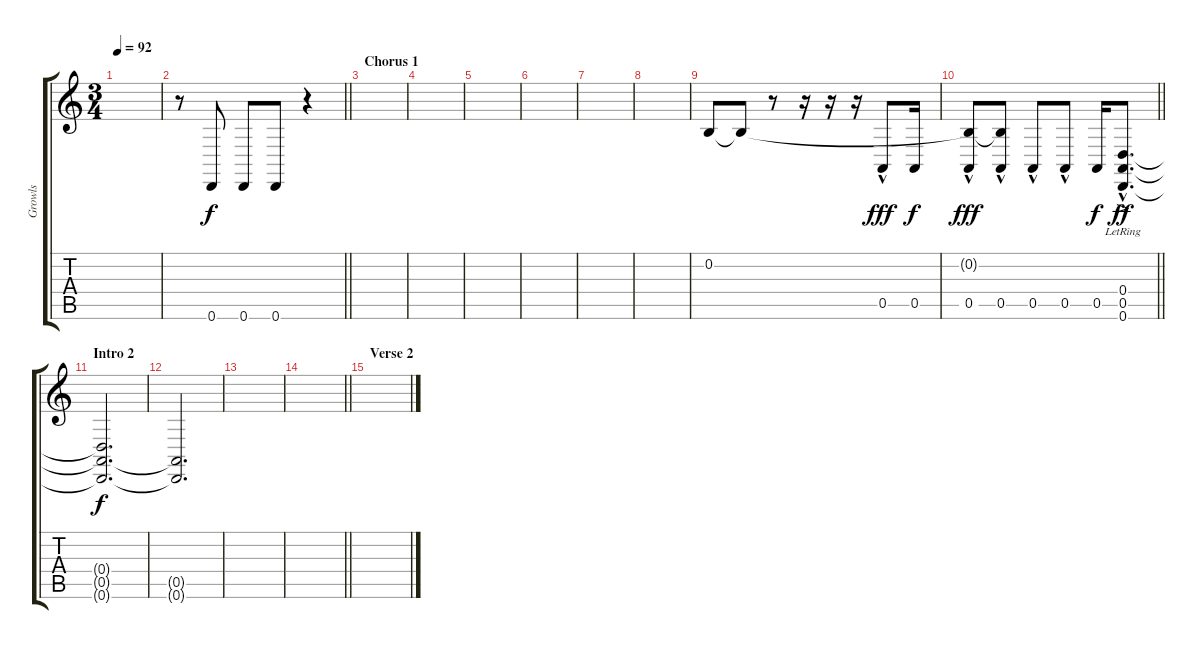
\track ("Growls" "Growls") {instrument gunshot}
\staff {score tabs}
\tuning (E4 B3 G3 D3 A2 D2) {hide}
\ts (3 4)
\tempo 92
\clef g2
\ks c
|
\barLineRight lightlight
r.8 0.6.8{dy f} 0.6.8 0.6.8 r.4 |
\section ("" "Chorus 1")
|
|
|
|
|
|
0.2.8 0.2{t}.8 r.8 r.16 r.16 r.16 0.5{hac}.8{dy fff} 0.5.16{dy f} |
\barLineRight lightlight
(0.2{t} 0.5{hac}).8{dy fff} (0.2{t} 0.5{hac}).8 0.5{hac}.8 0.5{hac}.8 0.5.16{dy f} (0.4 0.5{hac lr} 0.6{ac lr}).8{d dy ff volume 16 instrument applause} |
\section ("" "Intro 2 ")
(0.4{t} 0.5{t} 0.6{t}).2{d dy f} |
(0.5{t} 0.6{t}).2{d} |
|
\barLineRight lightlight
|
\section ("" "Verse 2")
